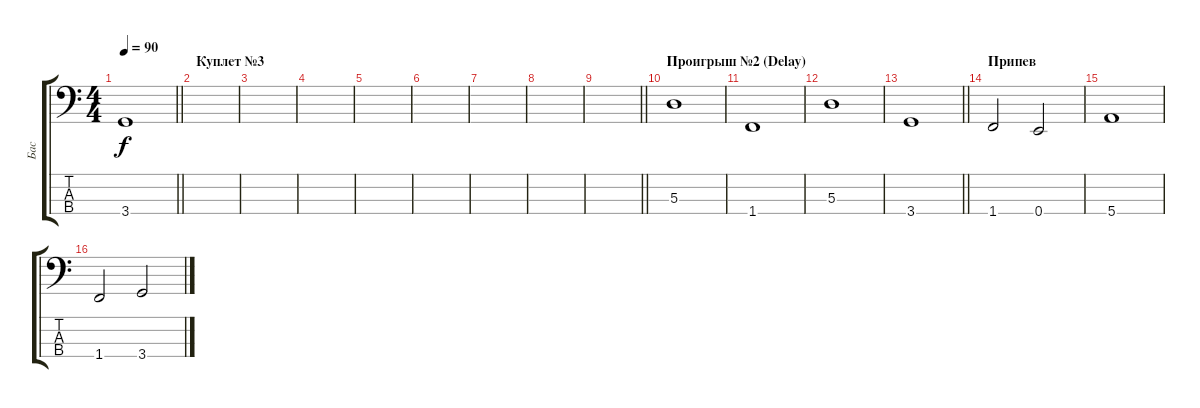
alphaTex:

\track ("Бас" "Бас") {instrument electricbassfinger}
\staff {score tabs}
\tuning (G2 D2 A1 E1) {hide}
\ts (4 4)
\tempo 90
\clef f4
\barLineRight lightlight
\ks c
3.4.1{dy f} |
\section ("" "Куплет №3")
|
|
|
|
|
|
|
\barLineRight lightlight
|
\section ("" "Проигрыш №2 (Delay)")
5.3.1{volume 10} |
1.4.1 |
5.3.1 |
\barLineRight lightlight
3.4.1 |
\section ("" "Припев")
1.4.2{volume 12} 0.4.2 |
5.4.1 |
1.4.2 3.4.2
